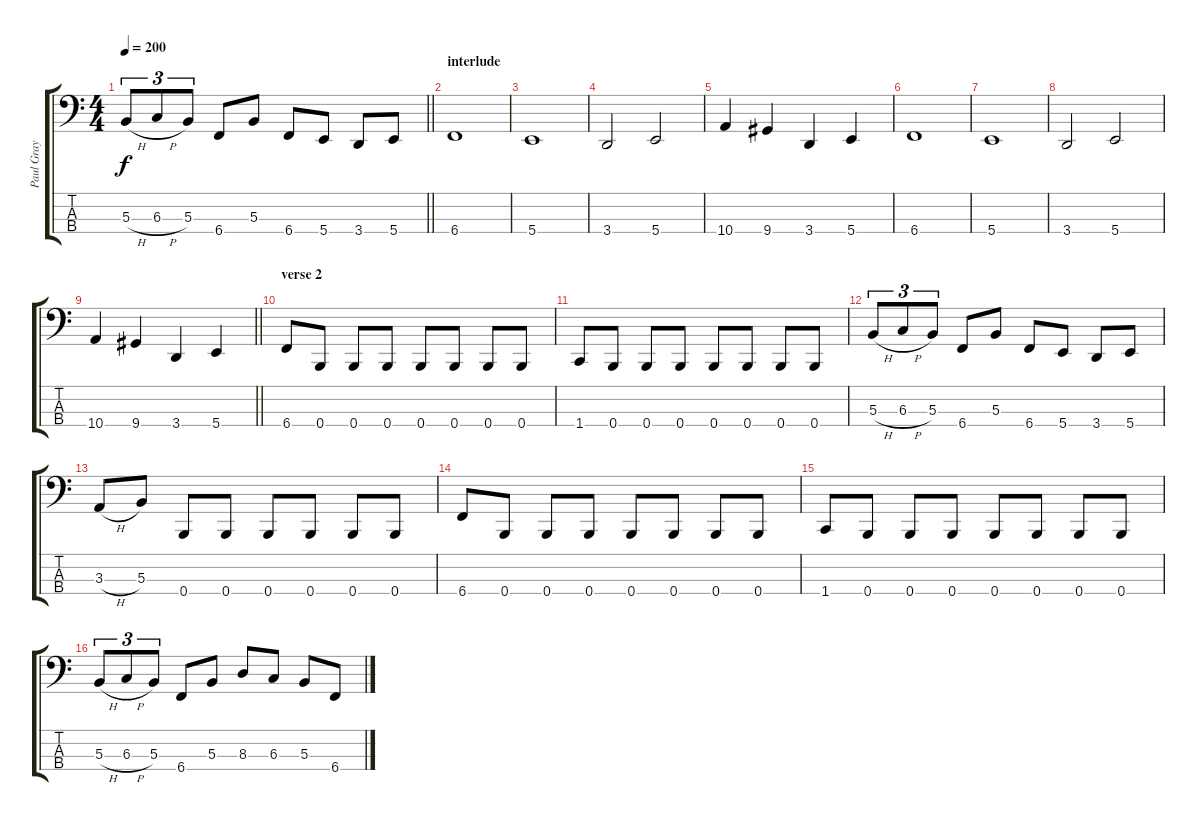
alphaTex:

\track ("Paul Gray" "Paul Gray") {instrument electricbasspick}
\staff {score tabs}
\tuning (E2 B1 Gb1 B0) {hide}
\ts (4 4)
\tempo 200
\clef f4
\barLineRight lightlight
\ks c
5.3{h}.8{tu (3 2) dy f} 6.3{h}.8{tu (3 2)} 5.3.8{tu (3 2)} 6.4.8 5.3.8 6.4.8 5.4.8 3.4.8 5.4.8 |
\section ("" "interlude")
6.4.1 |
5.4.1 |
3.4.2 5.4.2 |
10.4.4 9.4.4 3.4.4 5.4.4 |
6.4.1 |
5.4.1 |
3.4.2 5.4.2 |
\barLineRight lightlight
10.4.4 9.4.4 3.4.4 5.4.4 |
\section ("" "verse 2")
6.4.8 0.4.8 0.4.8 0.4.8 0.4.8 0.4.8 0.4.8 0.4.8 |
1.4.8 0.4.8 0.4.8 0.4.8 0.4.8 0.4.8 0.4.8 0.4.8 |
5.3{h}.8{tu (3 2)} 6.3{h}.8{tu (3 2)} 5.3.8{tu (3 2)} 6.4.8 5.3.8 6.4.8 5.4.8 3.4.8 5.4.8 |
3.3{h}.8 5.3.8 0.4.8 0.4.8 0.4.8 0.4.8 0.4.8 0.4.8 |
6.4.8 0.4.8 0.4.8 0.4.8 0.4.8 0.4.8 0.4.8 0.4.8 |
1.4.8 0.4.8 0.4.8 0.4.8 0.4.8 0.4.8 0.4.8 0.4.8 |
5.3{h}.8{tu (3 2)} 6.3{h}.8{tu (3 2)} 5.3.8{tu (3 2)} 6.4.8 5.3.8 8.3.8 6.3.8 5.3.8 6.4.8
